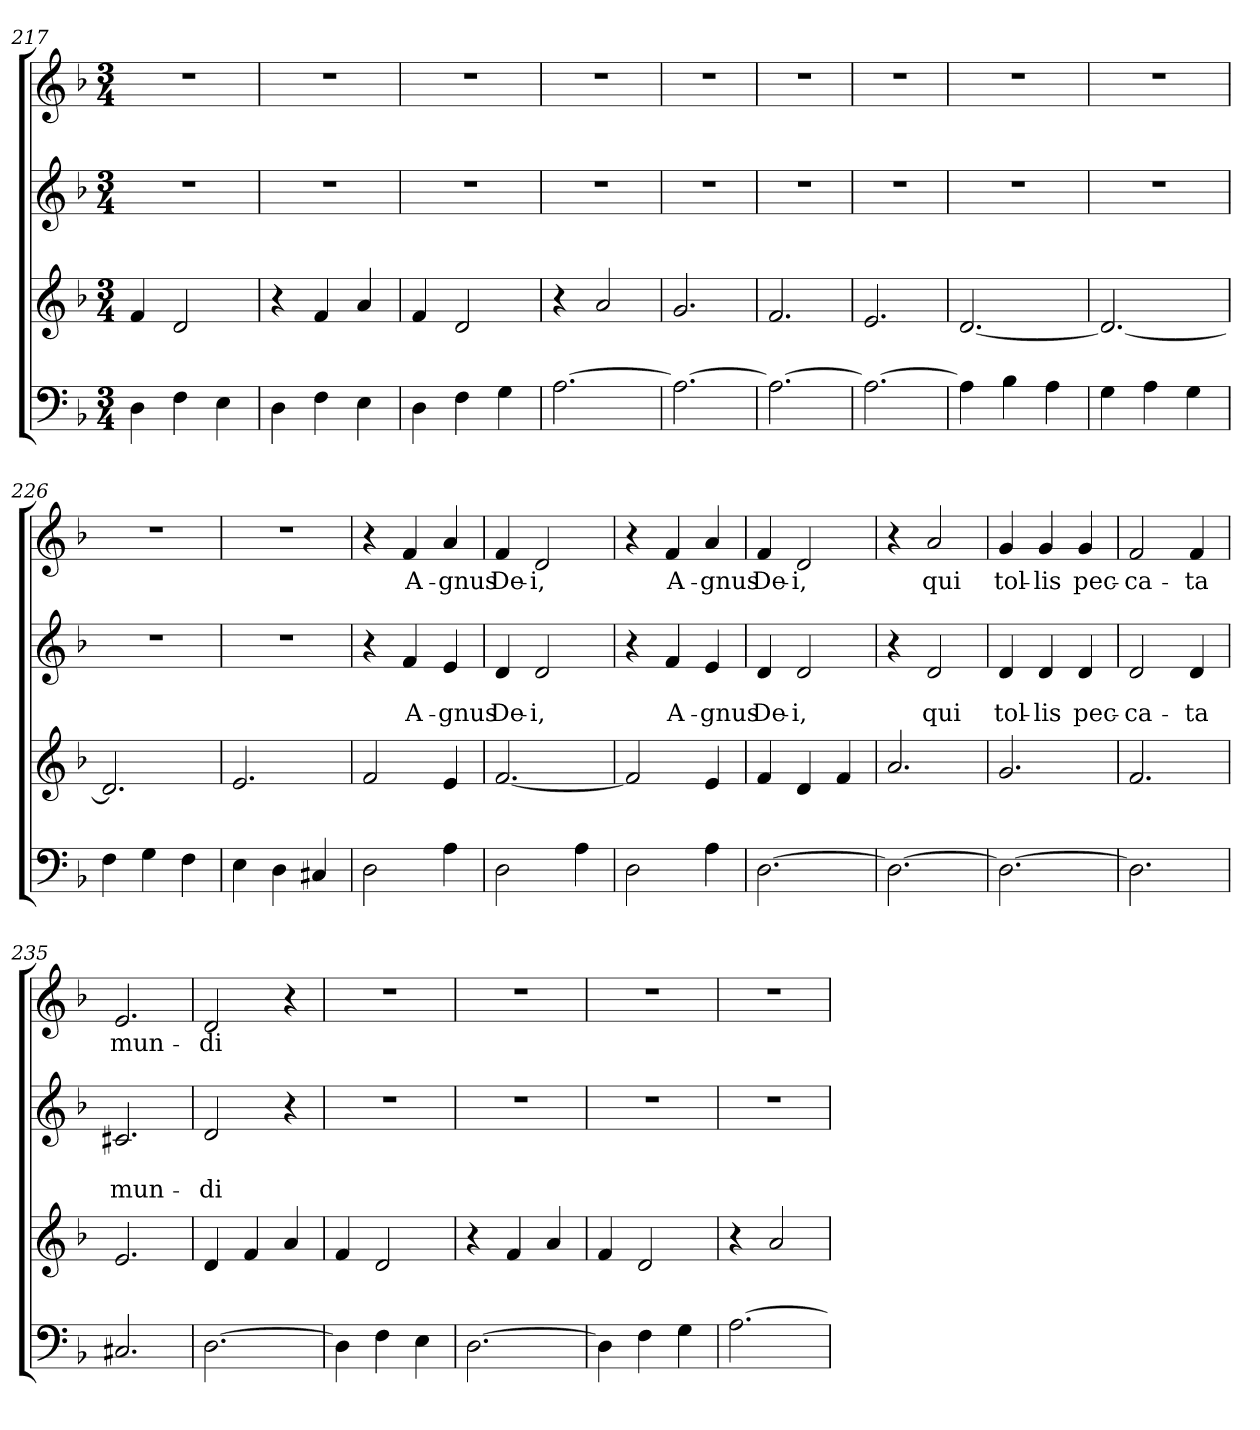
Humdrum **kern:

**kern	**kern	**kern	**text	**text	**kern	**text
*part3	*part3	*part2	*part2	*part2	*part1	*part1
*staff4	*staff3	*staff2	*staff2	*staff2	*staff1	*staff1
*clefF4	*clefG2	*clefG2	*	*	*clefG2	*
*k[b-]	*k[b-]	*k[b-]	*	*	*k[b-]	*
*F:	*F:	*F:	*	*	*F:	*
*M3/4	*M3/4	*M3/4	*	*	*M3/4	*
=217	=217	=217	=217	=217	=217	=217
!	!	!LO:N:vis=1	!	!	!LO:N:vis=1	!
4D\	4f/	2.r	.	.	2.r	.
4F\	2d/	.	.	.	.	.
4E\	.	.	.	.	.	.
=218	=218	=218	=218	=218	=218	=218
!	!	!LO:N:vis=1	!	!	!LO:N:vis=1	!
4D\	4r	2.r	.	.	2.r	.
4F\	4f/	.	.	.	.	.
4E\	4a/	.	.	.	.	.
=219	=219	=219	=219	=219	=219	=219
!	!	!LO:N:vis=1	!	!	!LO:N:vis=1	!
4D\	4f/	2.r	.	.	2.r	.
4F\	2d/	.	.	.	.	.
4G\	.	.	.	.	.	.
=220	=220	=220	=220	=220	=220	=220
!	!	!LO:N:vis=1	!	!	!LO:N:vis=1	!
[>2.A\	4r	2.r	.	.	2.r	.
.	2a/	.	.	.	.	.
=221	=221	=221	=221	=221	=221	=221
!	!	!LO:N:vis=1	!	!	!LO:N:vis=1	!
2.A\_	2.g/	2.r	.	.	2.r	.
=222	=222	=222	=222	=222	=222	=222
!	!	!LO:N:vis=1	!	!	!LO:N:vis=1	!
2.A\_	2.f/	2.r	.	.	2.r	.
=223	=223	=223	=223	=223	=223	=223
!	!	!LO:N:vis=1	!	!	!LO:N:vis=1	!
2.A\_	2.e/	2.r	.	.	2.r	.
=224	=224	=224	=224	=224	=224	=224
!	!	!LO:N:vis=1	!	!	!LO:N:vis=1	!
4A\]	[>2.d/	2.r	.	.	2.r	.
4B-\	.	.	.	.	.	.
4A\	.	.	.	.	.	.
!!LO:PB:g=z
=225	=225	=225	=225	=225	=225	=225
!	!	!LO:N:vis=1	!	!	!LO:N:vis=1	!
4G\	2.d/_	2.r	.	.	2.r	.
4A\	.	.	.	.	.	.
4G\	.	.	.	.	.	.
=226	=226	=226	=226	=226	=226	=226
!	!	!LO:N:vis=1	!	!	!LO:N:vis=1	!
4F\	2.d/]	2.r	.	.	2.r	.
4G\	.	.	.	.	.	.
4F\	.	.	.	.	.	.
=227	=227	=227	=227	=227	=227	=227
!	!	!LO:N:vis=1	!	!	!LO:N:vis=1	!
4E\	2.e/	2.r	.	.	2.r	.
4D\	.	.	.	.	.	.
4C#X/	.	.	.	.	.	.
=228	=228	=228	=228	=228	=228	=228
2D\	2f/	4r	.	.	4r	.
!	!	!	!	!LO:LY:b	!	!LO:LY:b
.	.	4f/	.	A-	4f/	A-
!	!	!	!	!LO:LY:b	!	!LO:LY:b
4A\	4e/	4e/	.	-gnus	4a/	-gnus
=229	=229	=229	=229	=229	=229	=229
!	!	!	!	!LO:LY:b	!	!LO:LY:b
2D\	[<2.f/	4d/	.	De-	4f/	De-
!	!	!	!	!LO:LY:b	!	!LO:LY:b
.	.	2d/	.	-i,	2d/	-i,
4A\	.	.	.	.	.	.
=230	=230	=230	=230	=230	=230	=230
2D\	2f/]	4r	.	.	4r	.
!	!	!	!	!LO:LY:b	!	!LO:LY:b
.	.	4f/	.	A-	4f/	A-
!	!	!	!	!LO:LY:b	!	!LO:LY:b
4A\	4e/	4e/	.	-gnus	4a/	-gnus
=231	=231	=231	=231	=231	=231	=231
!	!	!	!	!LO:LY:b	!	!LO:LY:b
[>2.D\	4f/	4d/	.	De-	4f/	De-
!	!	!	!	!LO:LY:b	!	!LO:LY:b
.	4d/	2d/	.	-i,	2d/	-i,
.	4f/	.	.	.	.	.
=232	=232	=232	=232	=232	=232	=232
2.D\_	2.a/	4r	.	.	4r	.
!	!	!	!	!LO:LY:b	!	!LO:LY:b
.	.	2d/	.	qui	2a/	qui
=233	=233	=233	=233	=233	=233	=233
!	!	!	!	!LO:LY:b	!	!LO:LY:b
2.D\_	2.g/	4d/	.	tol-	4g/	tol-
!	!	!	!	!LO:LY:b	!	!LO:LY:b
.	.	4d/	.	-lis	4g/	-lis
!	!	!	!	!LO:LY:b	!	!LO:LY:b
.	.	4d/	.	pec-	4g/	pec-
=234	=234	=234	=234	=234	=234	=234
!	!	!	!	!LO:LY:b	!	!LO:LY:b
2.D\]	2.f/	2d/	.	-ca-	2f/	-ca-
!	!	!	!	!LO:LY:b	!	!LO:LY:b
.	.	4d/	.	-ta	4f/	-ta
=235	=235	=235	=235	=235	=235	=235
!	!	!	!	!LO:LY:b	!	!LO:LY:b
2.C#X/	2.e/	2.c#X/	.	mun-	2.e/	mun-
!!LO:LB:g=z
=236	=236	=236	=236	=236	=236	=236
!	!	!	!	!LO:LY:b	!	!LO:LY:b
[>2.D\	4d/	2d/	.	-di	2d/	-di
.	4f/	.	.	.	.	.
.	4a/	4r	.	.	4r	.
=237	=237	=237	=237	=237	=237	=237
!	!	!LO:N:vis=1	!	!	!LO:N:vis=1	!
4D\]	4f/	2.r	.	.	2.r	.
4F\	2d/	.	.	.	.	.
4E\	.	.	.	.	.	.
=238	=238	=238	=238	=238	=238	=238
!	!	!LO:N:vis=1	!	!	!LO:N:vis=1	!
[>2.D\	4r	2.r	.	.	2.r	.
.	4f/	.	.	.	.	.
.	4a/	.	.	.	.	.
=239	=239	=239	=239	=239	=239	=239
!	!	!LO:N:vis=1	!	!	!LO:N:vis=1	!
4D\]	4f/	2.r	.	.	2.r	.
4F\	2d/	.	.	.	.	.
4G\	.	.	.	.	.	.
=240	=240	=240	=240	=240	=240	=240
!	!	!LO:N:vis=1	!	!	!LO:N:vis=1	!
[>2.A\	4r	2.r	.	.	2.r	.
.	2a/	.	.	.	.	.
=	=	=	=	=	=	=
*-	*-	*-	*-	*-	*-	*-
